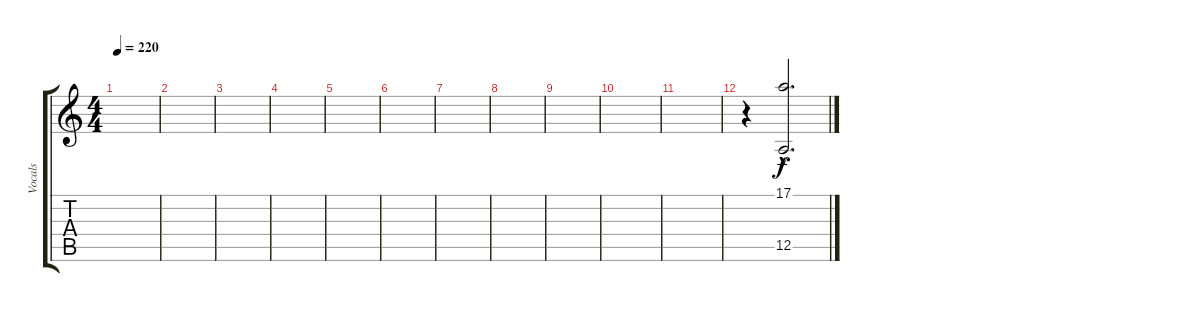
\track ("Vocals" "Vocals") {instrument orchestrahit}
\staff {score tabs}
\tuning (E4 B3 G3 D3 A2 E2) {hide}
\ts (4 4)
\tempo 220
\clef g2
\ks c
|
|
|
|
|
|
|
|
|
|
|
r.4 (17.1{hac} 12.5{hac}).2{d}
